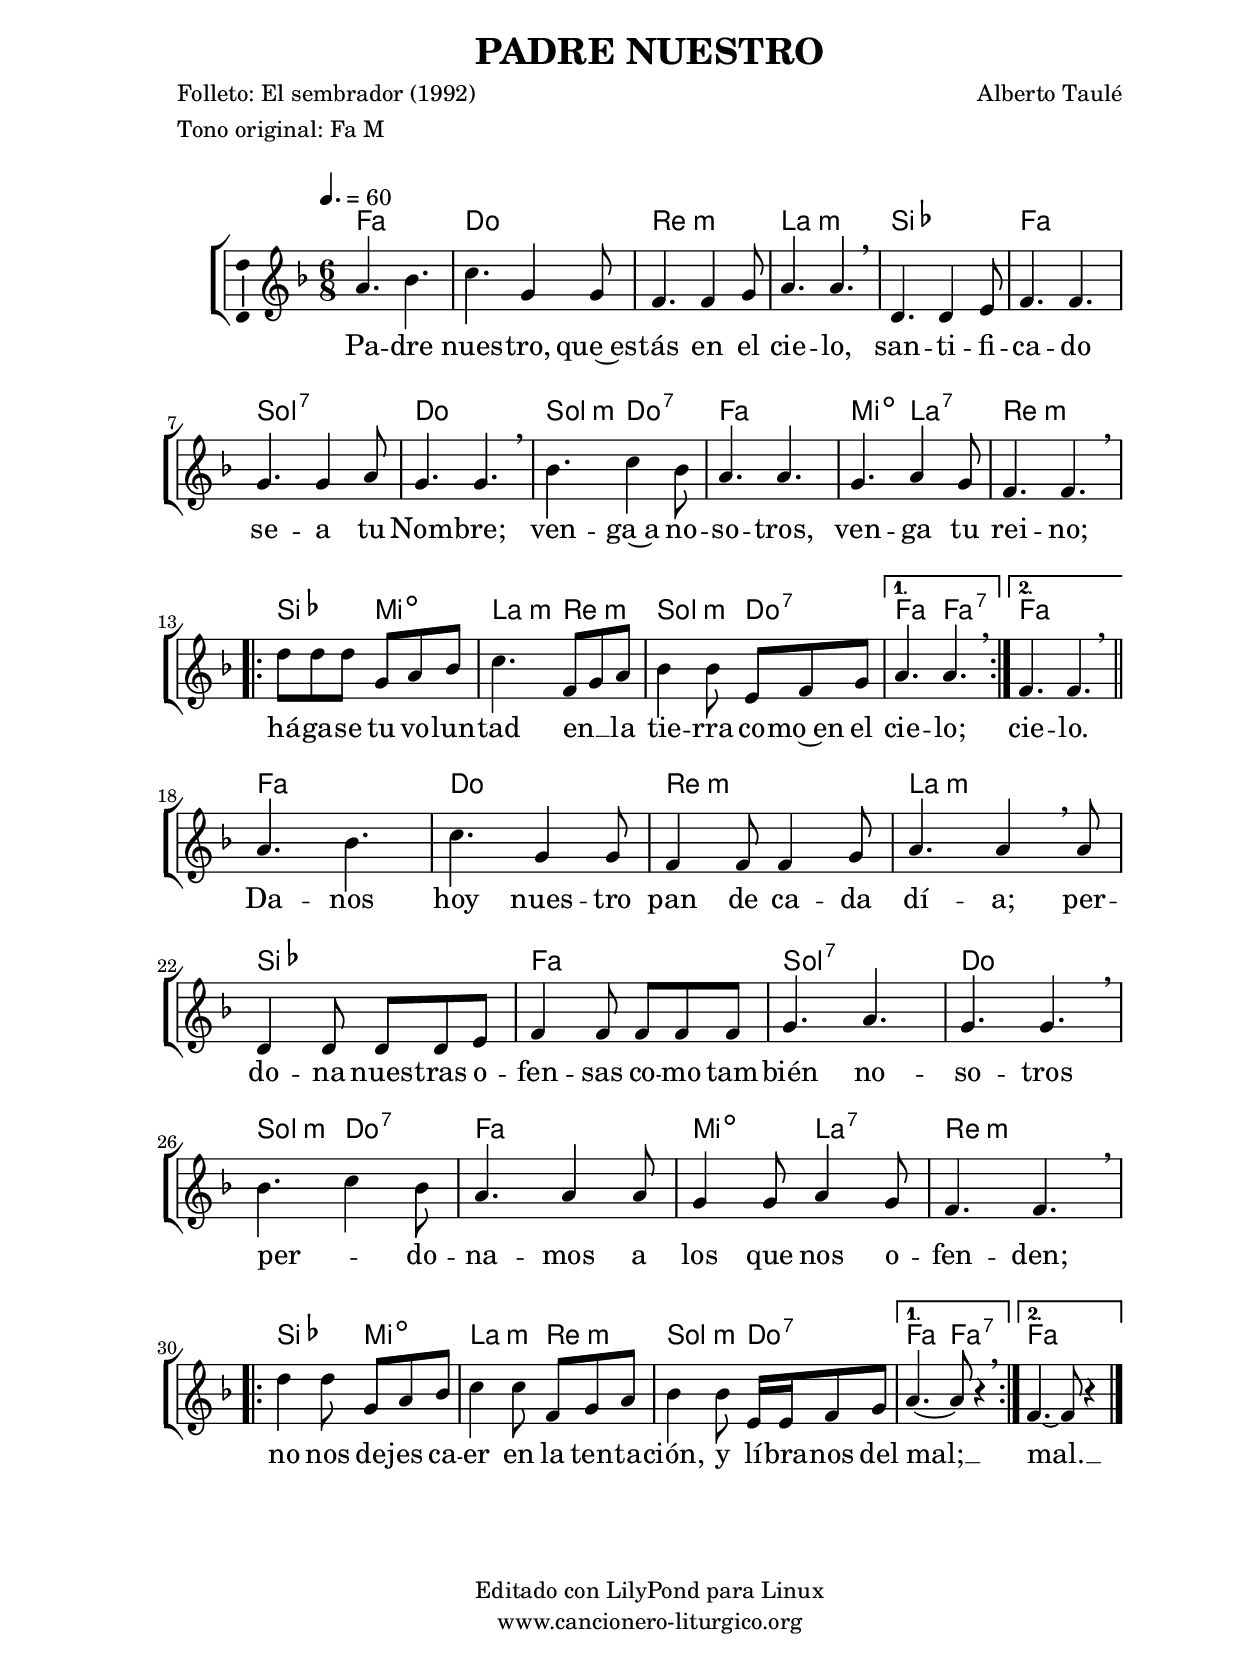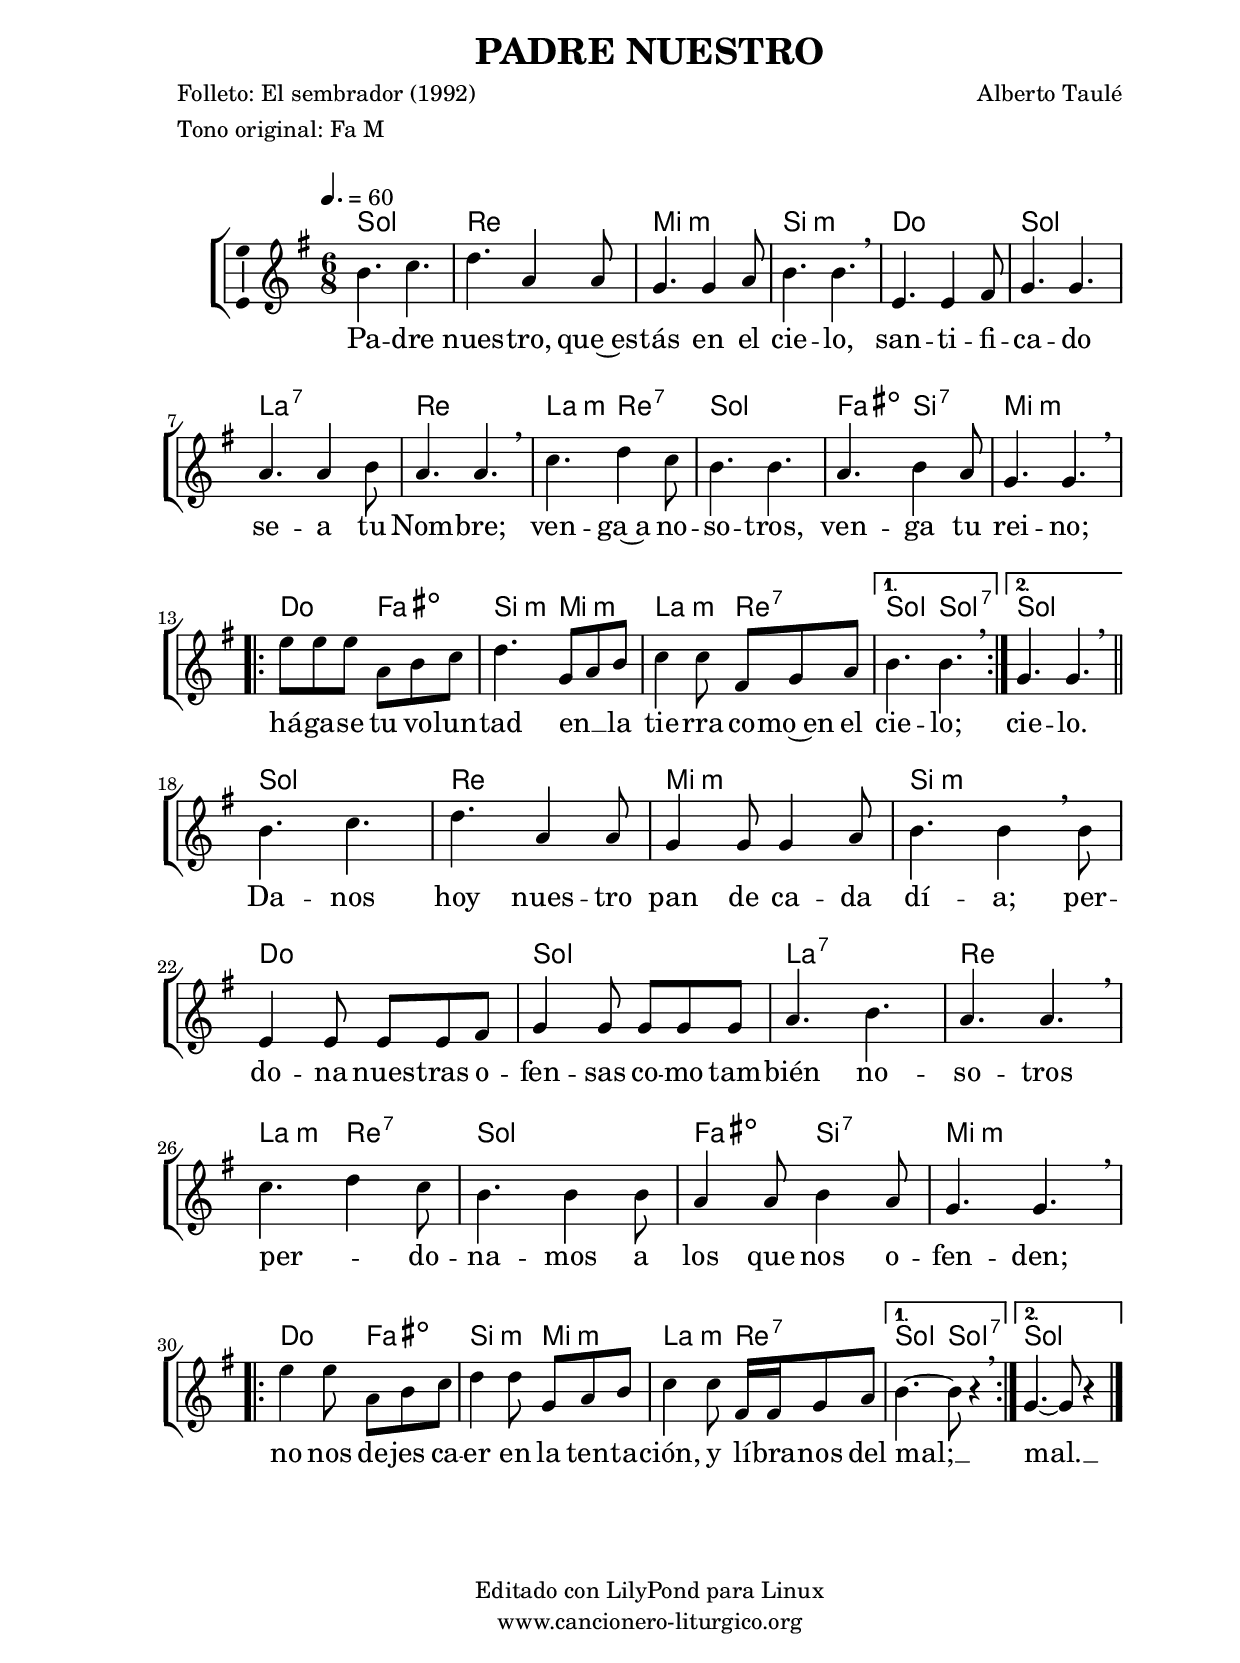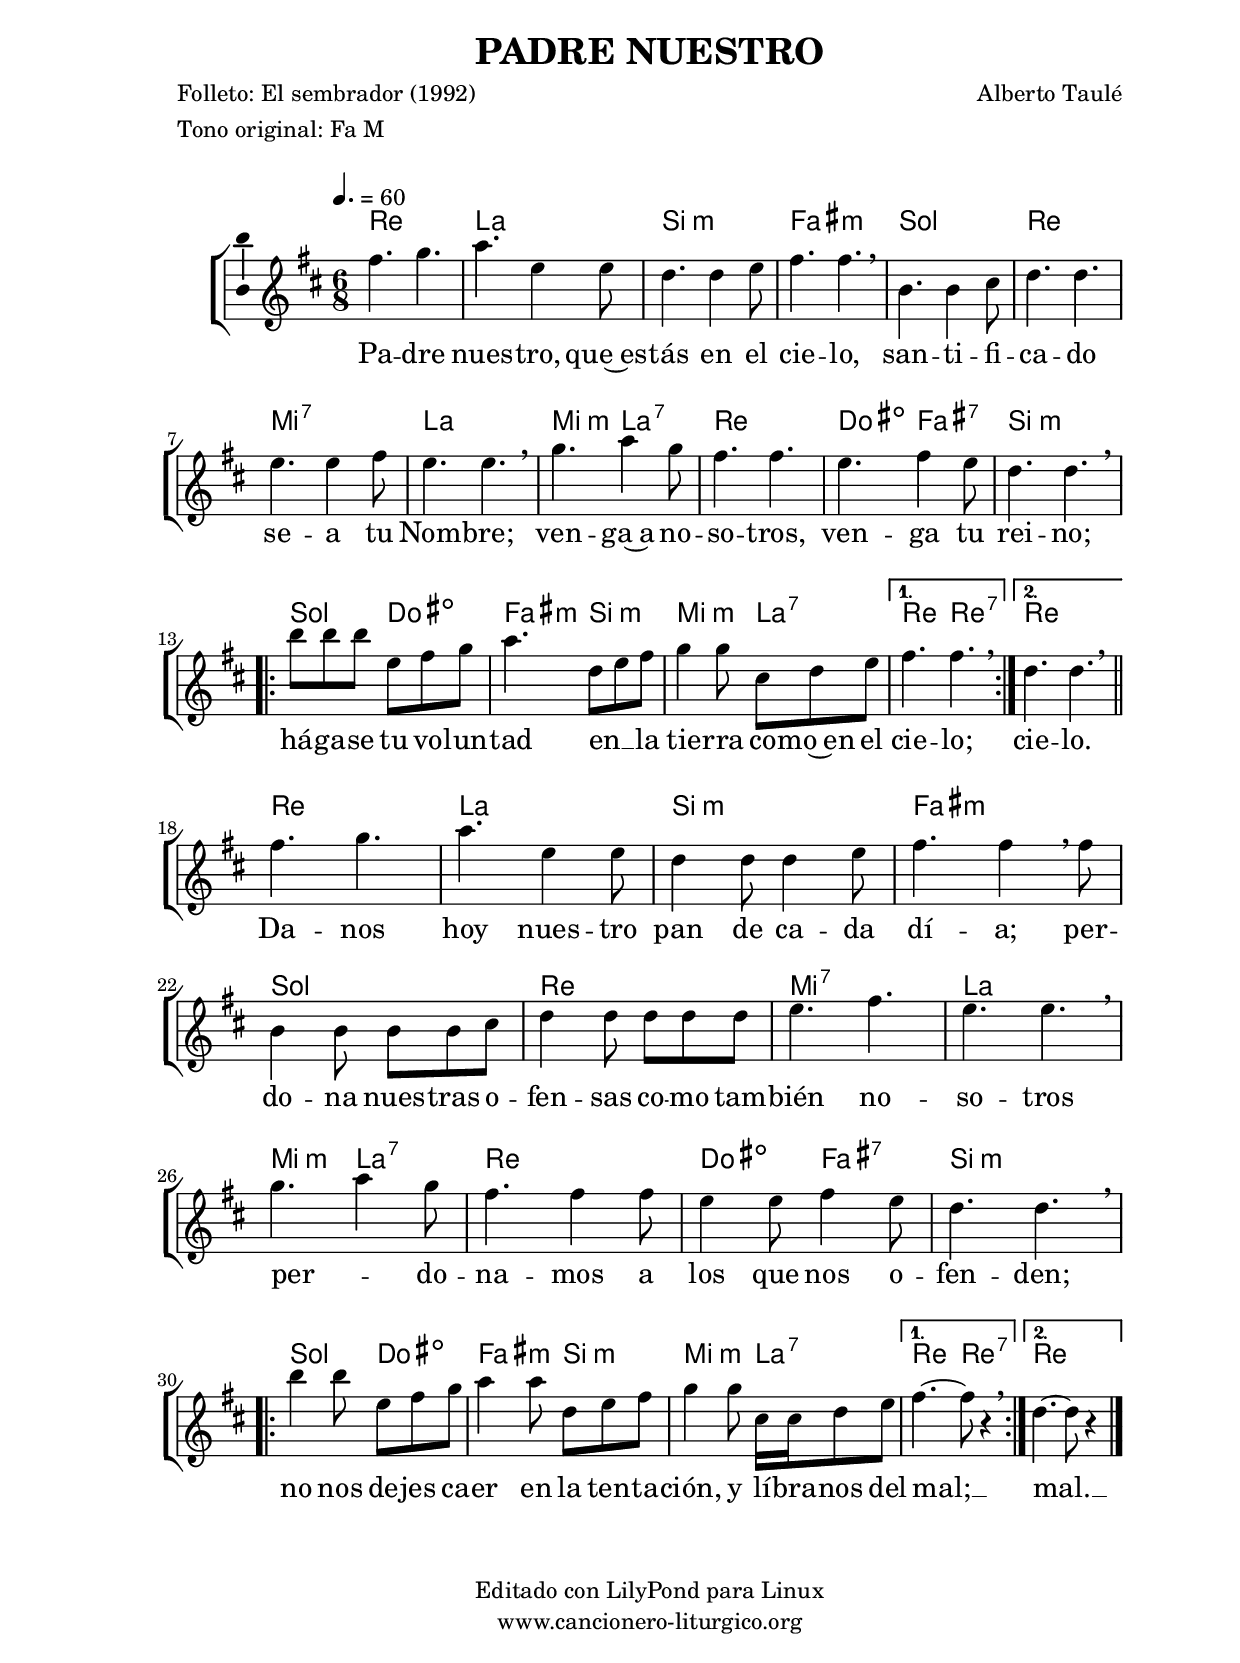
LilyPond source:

%
%para convertir .midi en .wav:
%timidity filename.midi -Ow -o finename.wav
%
%
%Para convertir de .wav a .mp3:
%lame -h -m j filename.wav
%
%
%para escuchar el midi:
%timidity nombrefichero.midi
%


%versión de lilypond para la que se ha escrito esta partitura:
\version "2.16.0"

	%Tamaño papel
	#(set-default-paper-size "a4")
	%Tamaño partitura
	#(set-global-staff-size 20)
	%No responde al pulsar sobre una nota
	#(ly:set-option 'point-and-click #f)

%parámetros del encabezamiento:
\header {
	title = "PADRE NUESTRO"
	subtitle = ""
	composer = "Alberto Taulé"
	poet = "Folleto: El sembrador (1992)"
	meter = "Tono original: Fa M"
	arranger = ""
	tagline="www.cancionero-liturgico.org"
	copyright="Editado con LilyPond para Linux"
	}

%parámetros asociados al papel:
\paper  {
	oddHeaderMarkup = \markup {\fill-line { \on-the-fly #not-first-page \fromproperty #'header:title \on-the-fly #not-first-page \fromproperty #'header:composer }}
	evenHeaderMarkup = \markup {\fill-line { \fromproperty #'header:composer \fromproperty #'header:title }}
	#(set-paper-size "a4")
	print-page-number = ##f
	first-page-number = 1
	print-first-page-number = ##f
%	head-separation = 3.0 \cm
	top-margin = 2.0 \cm
	bottom-margin = 0.5\cm
%%%	bottom-margin = -2.0\cm
	left-margin = 3.0 \cm
	line-width = 16.0 \cm 
	indent = 8\mm
	interscoreline = 2.\mm
	between-system-space = 15\mm
%	para que las partituras no llenen la hoja:
	ragged-bottom = ##t
%	idem para la última hoja:
	ragged-last-bottom = ##f
%	para que las partituras llenen el ancho del papel:
	ragged-last = ##f
	after-title-space = 2.5 \cm
%page-count=1
%system-count=8

	%Flexible Vertical Spacing
%	markup-markup-spacing =
%	#'((basic-distance . 15) (minimum-distance . 15) (padding . 3))
	markup-system-spacing =
	#'((basic-distance . 15) (minimum-distance . 15) (padding . 3))
	system-system-spacing =
	#'((basic-distance . 15) (minimum-distance . 15) (padding . 3))
	score-system-spacing =
	#'((basic-distance . 15) (minimum-distance . 15) (padding . 5))
%	top-system-spacing = % header
%	#'((basic-distance . 8) (minimum-distance . 0) (padding . 0))
%	top-markup-spacing =
%	#'((basic-distance . 20) (minimum-distance . 20) (padding . 0))
	last-bottom-spacing = % footer
	#'((basic-distance . 5) (minimum-distance . 5) (padding . 0))
%	score-markup-spacing =
%	#'((basic-distance . 16) (minimum-distance . 13) (padding . 0))

	}


%parámetros que afectan a toda la partitura:
global =  {
	%clave de sol (G):
	\clef G
	%armadura:
%%%	\transpose e c
	\key f \major
	\tempo 4.=60
	\set Score.tempoHideNote = ##f
	}


acordes = {
	\italianChords
	\chordmode {
%%%	\transpose e c
{

f4. s c s d:m s a:m s bes s f s g:7 s c s g:m c:7 f s e:dim a:7 d:m s

\repeat volta 2 {
bes4. e:dim a:m d:m g:m c:7
}

\alternative {
{
f4. f:7
}
{
f4. s
}
}

f4. s c s d:m s a:m s bes s f s g:7 s c s g:m c:7 f s e:dim a:7 d:m s

\repeat volta 2 {
bes e:dim a:m d:m g:m c:7
}

\alternative {
{
f f:7
}
{
f s
}
}

}
}
}

melodia = 
%%%\transpose e c
{
	\relative c''{
	\time 6/8

a4. bes
c g4 g8
f4. f4 g8
a4. a \breathe

d,4. d4 e8
f4. f
g4. g4 a8
g4. g \breathe
bes4. c4 bes8

a4. a
g4. a4 g8
f4. f \breathe

\repeat volta 2 {
d'8 d d g, a bes
c4. f,8 g a
bes4 bes8 e,8 f g
}

\alternative {
{
a4. a \breathe
}
{
f4. f
}
}
\breathe

\bar "||"
\break

a4. bes
c4. g4 g8

f4 f8 f4 g8
a4. a4 \breathe a8
d,4 d8 d d e
f4 f8 f f f
g4. a

g4. g \breathe
bes4. c4 bes8
a4. a4 a8
g4 g8 a4 g8
f4. f \breathe

%\bar "||"
\break

\repeat volta 2 {
d'4 d8 g, a bes
c4 c8 f, g a
bes4 bes8 e,16 e f8 g
}

\alternative {
{
a4.~a8 r4 \breathe
}
{
f4.~f8 r4
}
}
\bar "|."
	}
	}


texto = \lyricmode {
Pa -- dre nues -- tro,
que~es -- tás en el cie -- lo,
san -- ti -- fi -- ca -- do se -- a tu Nom -- bre;
ven -- ga~a no -- so -- tros,
ven -- ga tu rei -- no;
há -- ga -- se tu vo -- lun -- tad
en __ _ la tie -- rra co -- mo~en el cie -- lo;
cie -- lo.
Da -- nos hoy nues -- tro pan de ca -- da dí -- a;
per -- do -- na nues -- tras o -- fen -- sas
co -- mo tam -- bién no -- so -- tros per -- _ do -- na -- mos
a los que nos o -- fen -- den;
no nos de -- jes ca -- er en la ten -- ta -- ción,
y lí -- bra -- nos del mal; __
mal. __

	}


acordesStaff = \context ChordNames = acordesStaff <<
	\set chordChanges = ##t
	\acordes
	>>


vozStaff = \context Voice = vozStaff
\with {\consists "Ambitus_engraver"}
<<
%	\set Staff.instrumentName = ""
%	\set Staff.shortInstrumentName = ""
%	\set Staff.midiInstrument = #"clarinet"
%	\set Staff.midiInstrument = #"cello"
%	\set Staff.midiInstrument = #"flute"
	\set Staff.midiInstrument = #"electric guitar (jazz)"
%	\set Staff.midiInstrument = #"english horn"
%	\set Staff.midiInstrument = #"violin"
%	\set Staff.midiInstrument = #"glockenspiel"
	\set Staff.midiMinimumVolume = #0.7
	\set Staff.midiMaximumVolume = #0.9
	\global
	\melodia
	>>

textoStaff = \context Lyrics = textoStaff <<
	\lyricsto vozStaff \texto
	>>


\book {
	\score {
		\context ChoirStaff {
			\override StaffGroup.SystemStartBracket #'collapse-height = #1
			\override Score.SystemStartBar #'collapse-height = #1
			<<
			\acordesStaff
			\vozStaff
			\textoStaff
			>>
			}
		\layout {
	    		\context {
				\Lyrics
				\override LyricText #'font-size = #2
				}
	   		 \context {
				\Score
				\override StaffSymbol #'staff-space = #(magstep +3)
				}
			}
		}
	\score {
		\unfoldRepeats
		\context ChoirStaff {
			<<
			\acordesStaff
			\vozStaff
			>>
			}
		\midi {
	  		\context {
	  			\Score
				tempoWholesPerMinute = #(ly:make-moment 70 4)
				}
			}
		}
	}



#(define output-suffix "C")
\book {
	\score {
		\context ChoirStaff {
			\override StaffGroup.SystemStartBracket #'collapse-height = #1
			\override Score.SystemStartBar #'collapse-height = #1
\transpose c d
			<<
			\acordesStaff
			\vozStaff
			\textoStaff
			>>
			}
		\layout {
	    		\context {
				\Lyrics
				\override LyricText #'font-size = #2
				}
	   		 \context {
				\Score
				\override StaffSymbol #'staff-space = #(magstep +3)
				}
			}
		}
	}

#(define output-suffix "S")
\book {
	\score {
		\context ChoirStaff {
			\override StaffGroup.SystemStartBracket #'collapse-height = #1
			\override Score.SystemStartBar #'collapse-height = #1
\transpose c a
			<<
			\acordesStaff
			\vozStaff
			\textoStaff
			>>
			}
		\layout {
	    		\context {
				\Lyrics
				\override LyricText #'font-size = #2
				}
	   		 \context {
				\Score
				\override StaffSymbol #'staff-space = #(magstep +3)
				}
			}
		}
	}


